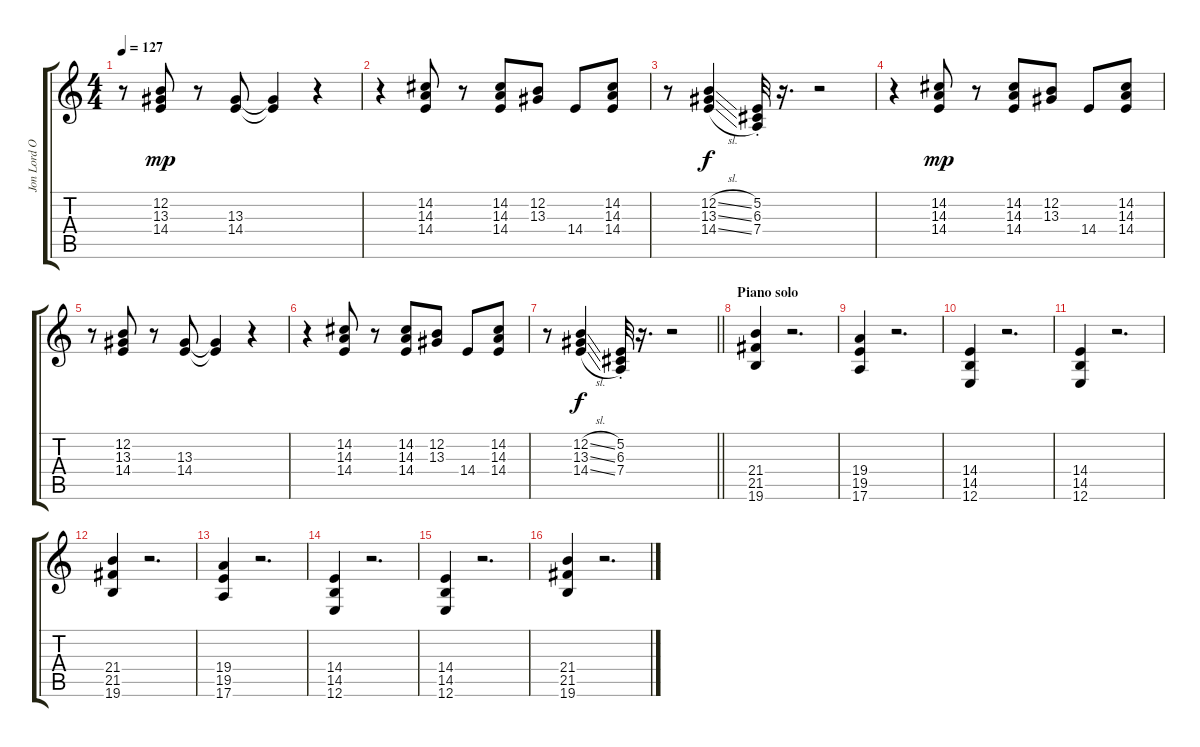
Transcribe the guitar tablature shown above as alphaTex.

\track ("Jon Lord Organ" "Jon Lord O") {instrument rockorgan}
\staff {score tabs}
\tuning (E4 B3 G3 D3 A2 E2) {hide}
\ts (4 4)
\tempo 127
\clef g2
\ks c
r.8{dy mp} (12.2 13.3 14.4).8 r.8 (13.3 14.4).8 (13.3{t} 14.4{t}).4 r.4 |
r.4 (14.2 14.3 14.4).8 r.8 (14.2 14.3 14.4).8 (12.2 13.3).8 14.4.8 (14.2 14.3 14.4).8 |
r.8 (12.2{sl} 13.3{sl} 14.4{sl}).4{dy f} (5.2{st} 6.3{st} 7.4{st}).32 r.16{d} r.2 |
r.4 (14.2 14.3 14.4).8{dy mp} r.8 (14.2 14.3 14.4).8 (12.2 13.3).8 14.4.8 (14.2 14.3 14.4).8 |
r.8 (12.2 13.3 14.4).8 r.8 (13.3 14.4).8 (13.3{t} 14.4{t}).4 r.4 |
r.4 (14.2 14.3 14.4).8 r.8 (14.2 14.3 14.4).8 (12.2 13.3).8 14.4.8 (14.2 14.3 14.4).8 |
\barLineRight lightlight
r.8 (12.2{sl} 13.3{sl} 14.4{sl}).4{dy f} (5.2{st} 6.3{st} 7.4{st}).32 r.16{d} r.2 |
\section ("" "Piano solo")
(21.4 21.5 19.6).4 r.2{d} |
(19.4 19.5 17.6).4 r.2{d} |
(14.4 14.5 12.6).4 r.2{d} |
(14.4 14.5 12.6).4 r.2{d} |
(21.4 21.5 19.6).4 r.2{d} |
(19.4 19.5 17.6).4 r.2{d} |
(14.4 14.5 12.6).4 r.2{d} |
(14.4 14.5 12.6).4 r.2{d} |
(21.4 21.5 19.6).4 r.2{d}
